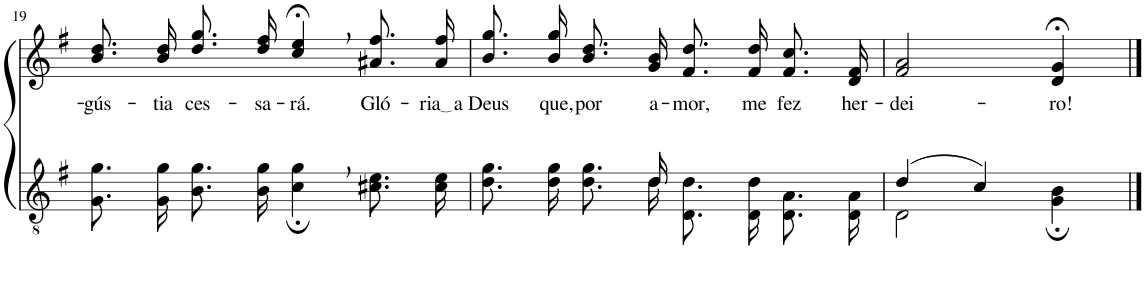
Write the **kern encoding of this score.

**kern	**kern	**text
*part2	*part1	*part1
*staff2	*staff1	*staff1
*I"Parte III e IV	*I"Parte I e II	*
!!LO:PB:g=z
*clefGv2	*clefG2	*
*Trd3c5	*Trd3c5	*
*k[f#]	*k[f#]	*
*M4/4	*M4/4	*
=19	=19	=19
!	!	!LO:LY:b
8.G\ 8.g\L	8.b\ 8.dd\L	-gús-
!	!	!LO:LY:b
16G\ 16g\Jk	16b\ 16dd\Jk	-tia
!	!	!LO:LY:b
8.B\ 8.g\L	8.dd\ 8.gg\L	ces-
!	!	!LO:LY:b
16B\ 16g\Jk	16dd\ 16ff#\Jk	-sa-
!	!	!LO:LY:b
4c\;, 4g\;,	4cc/;<, 4ee/;<,	-rá.
!	!	!LO:LY:b
8.c#X\ 8.e\L	8.a#X\ 8.ff#\L	Gló-
!	!	!LO:LY:b
16c#\ 16e\Jk	16a#\ 16ff#\Jk	ria a
=20	=20	=20
*^	*	*
!	!	!	!LO:LY:b
4..ryy	8.d\ 8.g\L	8.b\ 8.gg\L	Deus
!	!	!	!LO:LY:b
.	16d\ 16g\Jk	16b\ 16gg\Jk	que,
!	!	!	!LO:LY:b
.	8.d\ 8.g\L	8.b\ 8.dd\L	por
!	!	!	!LO:LY:b
16d/	16d\Jk	16g\ 16b\Jk	a-
!	!	!	!LO:LY:b
2ryy	8.D/ 8.d/L	8.f#/ 8.dd/L	-mor,
!	!	!	!LO:LY:b
.	16D/ 16d/Jk	16f#/ 16dd/Jk	me
!	!	!	!LO:LY:b
.	8.D/ 8.A/L	8.f#/ 8.cc/L	fez
!	!	!	!LO:LY:b
.	16D/ 16A/Jk	16d/ 16f#/Jk	her-
=21	=21	=21	=21
!	!	!	!LO:LY:b
(4d/	2D\	2f#/ 2a/	-dei-
4c/)	.	.	.
!	!	!	!LO:LY:b
4ryy	4G\; 4B\;	4d/;< 4g/;<	-ro!
*v	*v	*	*
==	==	==
*-	*-	*-
